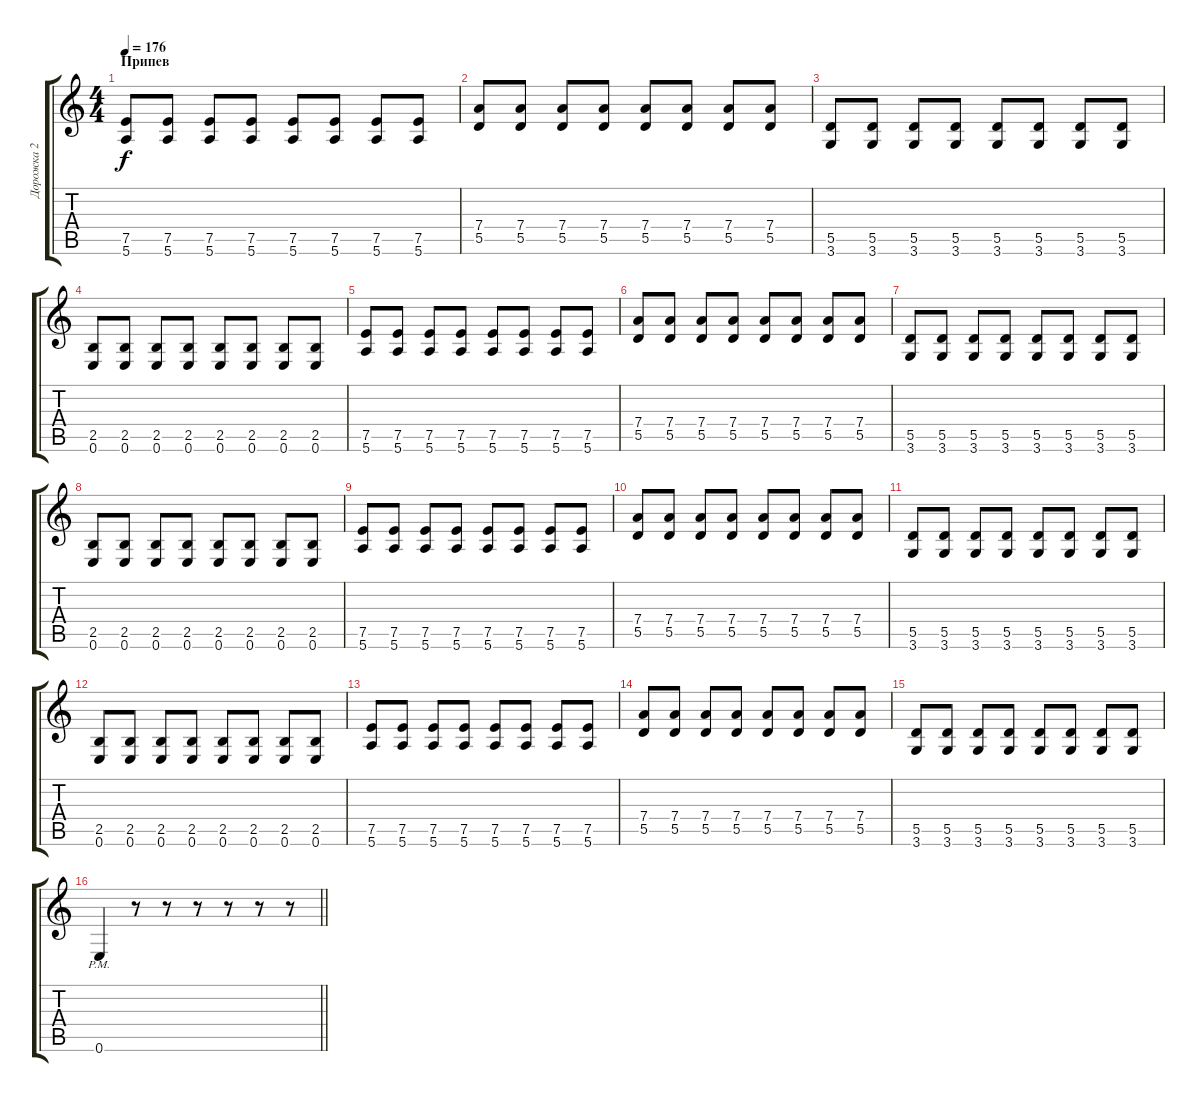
\track ("Дорожка 2" "Дорожка 2") {instrument overdrivenguitar}
\staff {score tabs}
\tuning (E4 B3 G3 D3 A2 E2) {hide}
\ts (4 4)
\section ("" "Припев")
\tempo 176
\clef g2
\ks c
(7.5 5.6).8{dy f} (7.5 5.6).8 (7.5 5.6).8 (7.5 5.6).8 (7.5 5.6).8 (7.5 5.6).8 (7.5 5.6).8 (7.5 5.6).8 |
(7.4 5.5).8 (7.4 5.5).8 (7.4 5.5).8 (7.4 5.5).8 (7.4 5.5).8 (7.4 5.5).8 (7.4 5.5).8 (7.4 5.5).8 |
(5.5 3.6).8 (5.5 3.6).8 (5.5 3.6).8 (5.5 3.6).8 (5.5 3.6).8 (5.5 3.6).8 (5.5 3.6).8 (5.5 3.6).8 |
(2.5 0.6).8 (2.5 0.6).8 (2.5 0.6).8 (2.5 0.6).8 (2.5 0.6).8 (2.5 0.6).8 (2.5 0.6).8 (2.5 0.6).8 |
(7.5 5.6).8 (7.5 5.6).8 (7.5 5.6).8 (7.5 5.6).8 (7.5 5.6).8 (7.5 5.6).8 (7.5 5.6).8 (7.5 5.6).8 |
(7.4 5.5).8 (7.4 5.5).8 (7.4 5.5).8 (7.4 5.5).8 (7.4 5.5).8 (7.4 5.5).8 (7.4 5.5).8 (7.4 5.5).8 |
(5.5 3.6).8 (5.5 3.6).8 (5.5 3.6).8 (5.5 3.6).8 (5.5 3.6).8 (5.5 3.6).8 (5.5 3.6).8 (5.5 3.6).8 |
(2.5 0.6).8 (2.5 0.6).8 (2.5 0.6).8 (2.5 0.6).8 (2.5 0.6).8 (2.5 0.6).8 (2.5 0.6).8 (2.5 0.6).8 |
(7.5 5.6).8 (7.5 5.6).8 (7.5 5.6).8 (7.5 5.6).8 (7.5 5.6).8 (7.5 5.6).8 (7.5 5.6).8 (7.5 5.6).8 |
(7.4 5.5).8 (7.4 5.5).8 (7.4 5.5).8 (7.4 5.5).8 (7.4 5.5).8 (7.4 5.5).8 (7.4 5.5).8 (7.4 5.5).8 |
(5.5 3.6).8 (5.5 3.6).8 (5.5 3.6).8 (5.5 3.6).8 (5.5 3.6).8 (5.5 3.6).8 (5.5 3.6).8 (5.5 3.6).8 |
(2.5 0.6).8 (2.5 0.6).8 (2.5 0.6).8 (2.5 0.6).8 (2.5 0.6).8 (2.5 0.6).8 (2.5 0.6).8 (2.5 0.6).8 |
(7.5 5.6).8 (7.5 5.6).8 (7.5 5.6).8 (7.5 5.6).8 (7.5 5.6).8 (7.5 5.6).8 (7.5 5.6).8 (7.5 5.6).8 |
(7.4 5.5).8 (7.4 5.5).8 (7.4 5.5).8 (7.4 5.5).8 (7.4 5.5).8 (7.4 5.5).8 (7.4 5.5).8 (7.4 5.5).8 |
(5.5 3.6).8 (5.5 3.6).8 (5.5 3.6).8 (5.5 3.6).8 (5.5 3.6).8 (5.5 3.6).8 (5.5 3.6).8 (5.5 3.6).8 |
\barLineRight lightlight
0.6{pm}.4 r.8 r.8 r.8 r.8 r.8 r.8
